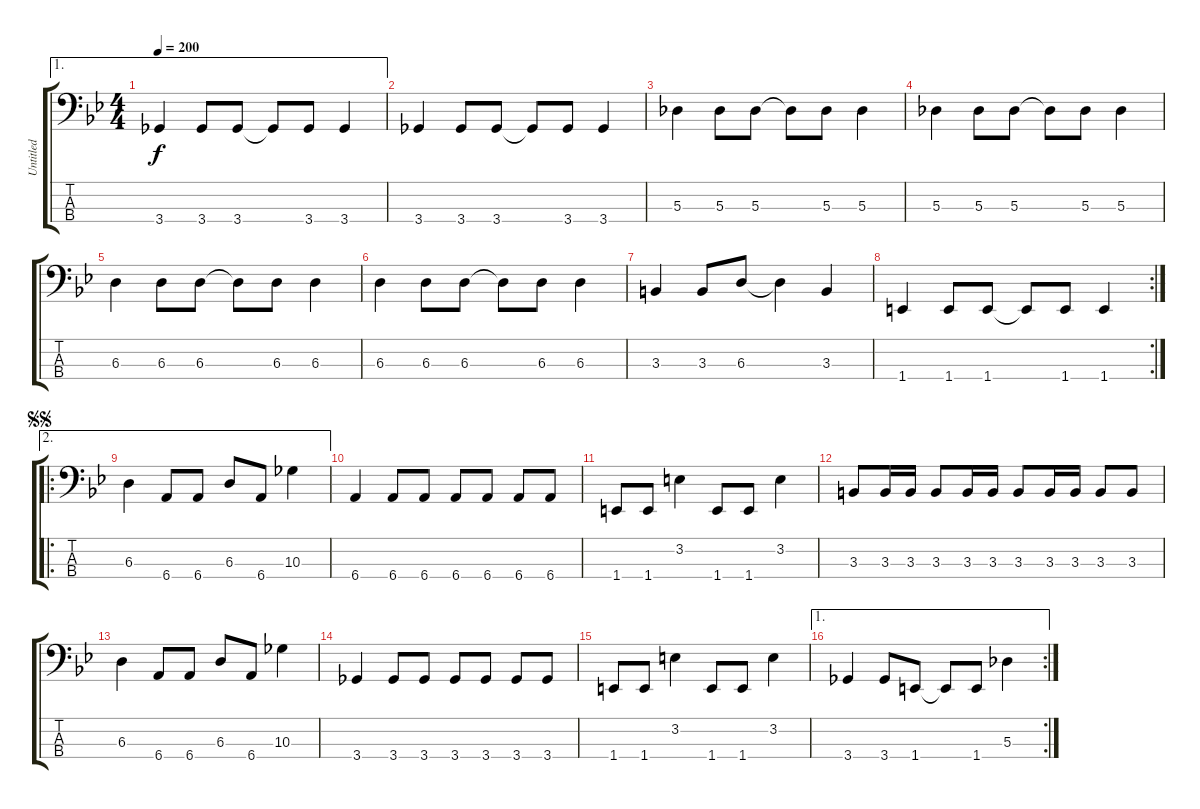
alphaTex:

\track ("Untitled" "Untitled") {instrument electricbassfinger}
\staff {score tabs}
\tuning (Gb2 Db2 Ab1 Eb1) {hide}
\ae 1
\ts (4 4)
\tempo 200
\clef f4
\ks bb
3.4.4{dy f} 3.4.8 3.4.8 3.4{t}.8 3.4.8 3.4.4 |
3.4.4 3.4.8 3.4.8 3.4{t}.8 3.4.8 3.4.4 |
5.3.4 5.3.8 5.3.8 5.3{t}.8 5.3.8 5.3.4 |
5.3.4 5.3.8 5.3.8 5.3{t}.8 5.3.8 5.3.4 |
6.3.4 6.3.8 6.3.8 6.3{t}.8 6.3.8 6.3.4 |
6.3.4 6.3.8 6.3.8 6.3{t}.8 6.3.8 6.3.4 |
3.3.4 3.3.8 6.3.8 6.3{t}.4 3.3.4 |
\rc 2
1.4.4 1.4.8 1.4.8 1.4{t}.8 1.4.8 1.4.4 |
\ae 2
\ro
\jump segnosegno
6.3.4 6.4.8 6.4.8 6.3.8 6.4.8 10.3.4 |
6.4.4 6.4.8 6.4.8 6.4.8 6.4.8 6.4.8 6.4.8 |
1.4.8 1.4.8 3.2.4 1.4.8 1.4.8 3.2.4 |
3.3.8 3.3.16 3.3.16 3.3.8 3.3.16 3.3.16 3.3.8 3.3.16 3.3.16 3.3.8 3.3.8 |
6.3.4 6.4.8 6.4.8 6.3.8 6.4.8 10.3.4 |
3.4.4 3.4.8 3.4.8 3.4.8 3.4.8 3.4.8 3.4.8 |
1.4.8 1.4.8 3.2.4 1.4.8 1.4.8 3.2.4 |
\ae 1
\rc 2
3.4.4 3.4.8 1.4.8 1.4{t}.8 1.4.8 5.3.4
